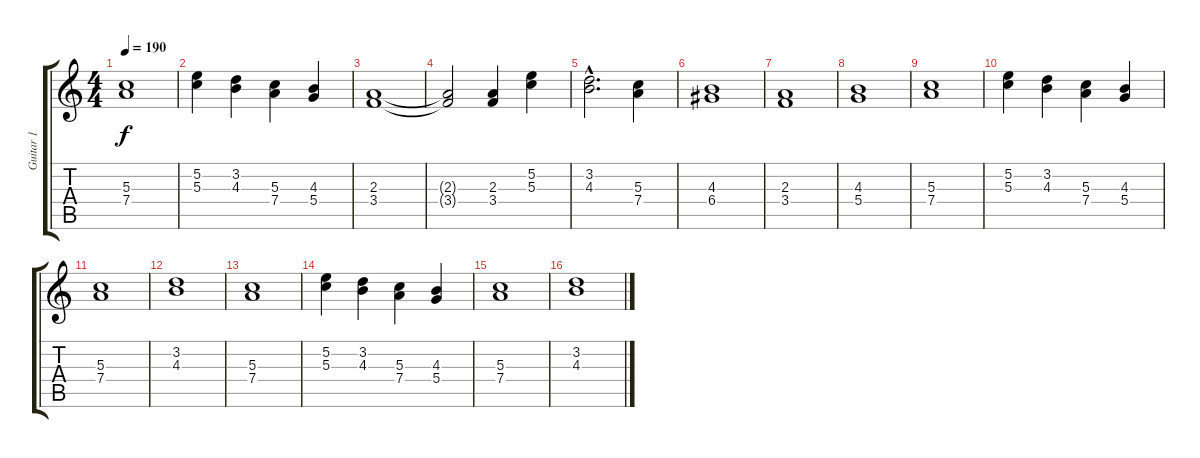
\track ("Guitar 1" "Guitar 1") {instrument distortionguitar}
\staff {score tabs}
\tuning (E4 B3 G3 D3 A2 E2) {hide}
\ts (4 4)
\tempo 190
\clef g2
\ks c
(5.3 7.4).1{dy f} |
(5.2 5.3).4 (3.2 4.3).4 (5.3 7.4).4 (4.3 5.4).4 |
(2.3 3.4).1 |
(2.3{t} 3.4{t}).2 (2.3 3.4).4 (5.2 5.3).4 |
(3.2{hac} 4.3{hac}).2{d} (5.3 7.4).4 |
(4.3 6.4).1 |
(2.3 3.4).1 |
(4.3 5.4).1 |
(5.3 7.4).1 |
(5.2 5.3).4 (3.2 4.3).4 (5.3 7.4).4 (4.3 5.4).4 |
(5.3 7.4).1 |
(3.2 4.3).1 |
(5.3 7.4).1 |
(5.2 5.3).4 (3.2 4.3).4 (5.3 7.4).4 (4.3 5.4).4 |
(5.3 7.4).1 |
(3.2 4.3).1
